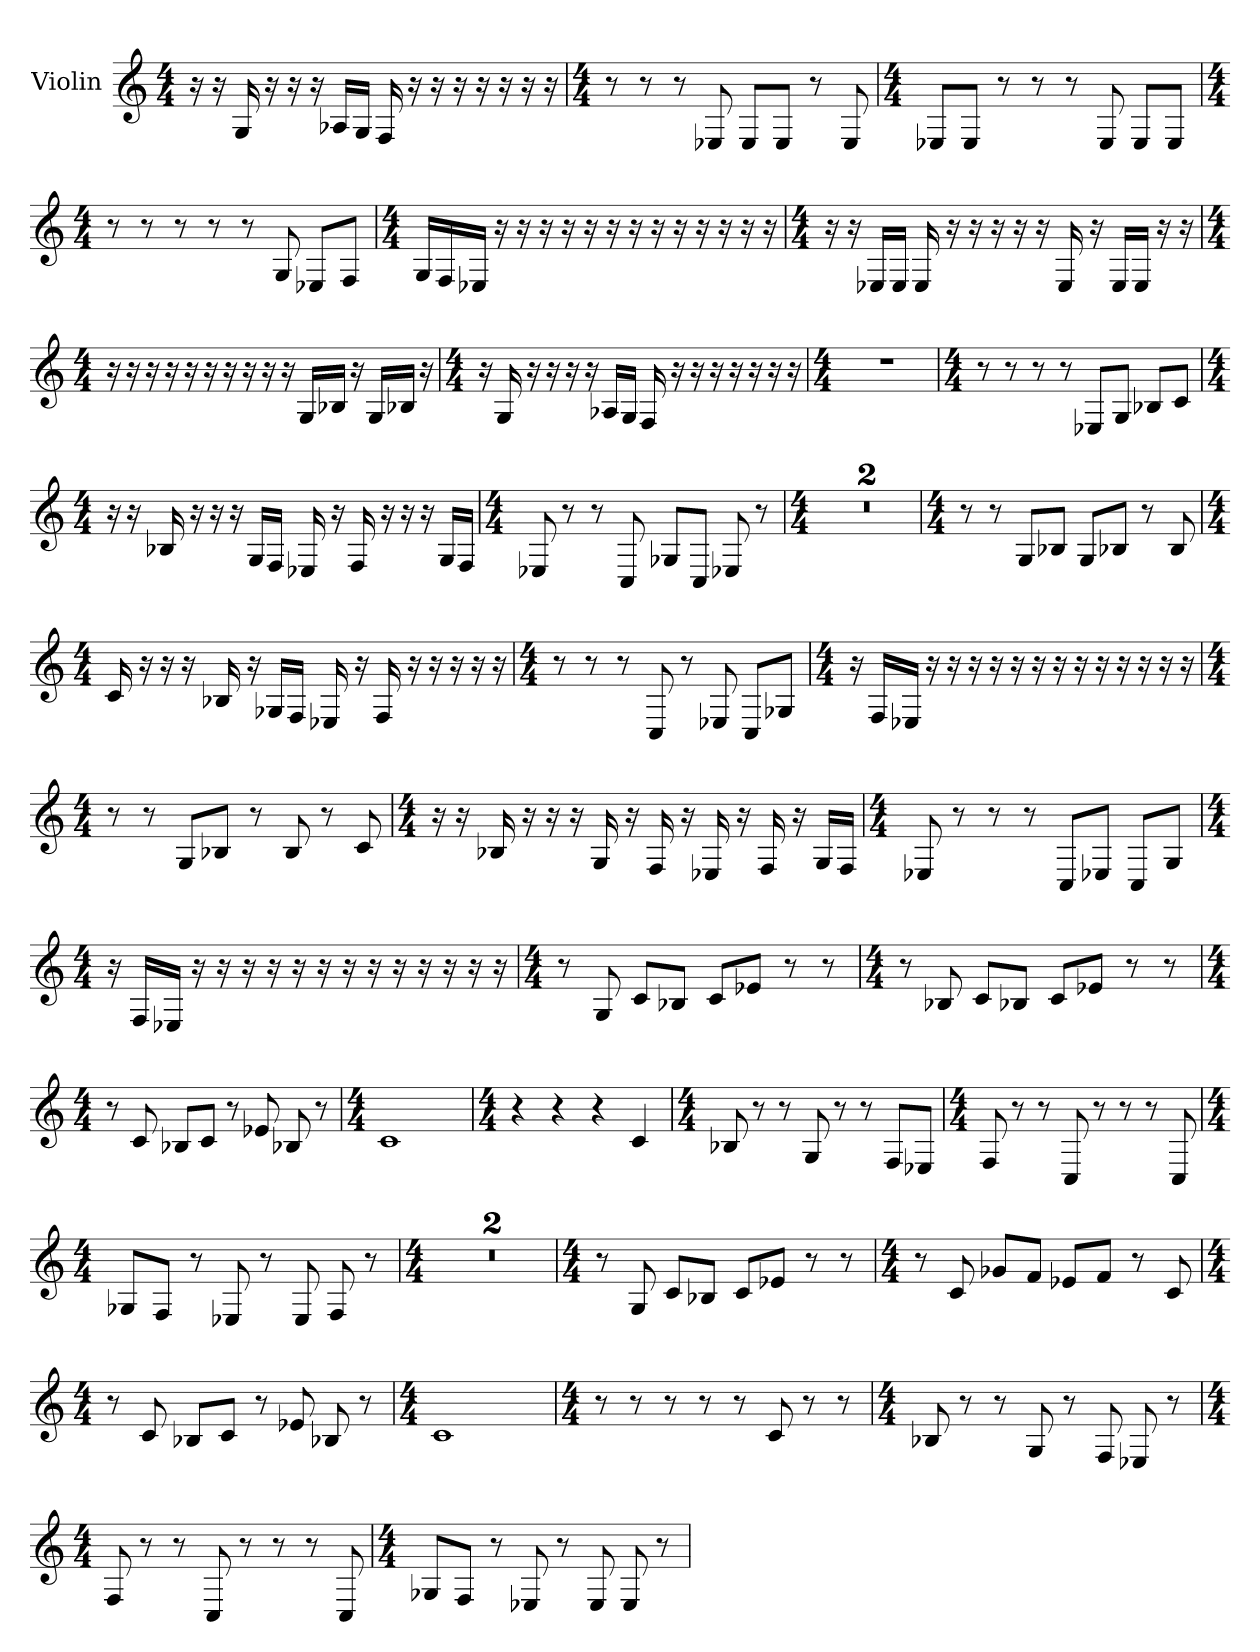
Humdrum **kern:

**kern
*part1
*staff1
*I"Violin
*I'Vln
*M4/4
=
16r
16r
16G
16r
16r
16r
16A-XLL
16GJJ
16F
16r
16r
16r
16r
16r
16r
16r
=
*M4/4
8r
8r
8r
8E-X
8E-L
8E-J
8r
8E-
=
*M4/4
8E-XL
8E-J
8r
8r
8r
8E-
8E-L
8E-J
=
*M4/4
8r
8r
8r
8r
8r
8G
8E-XL
8FJ
=
*M4/4
16GLL
16F
16E-XJJ
16r
16r
16r
16r
16r
16r
16r
16r
16r
16r
16r
16r
16r
=
*M4/4
16r
16r
16E-XLL
16E-JJ
16E-
16r
16r
16r
16r
16r
16E-
16r
16E-LL
16E-JJ
16r
16r
=
*M4/4
16r
16r
16r
16r
16r
16r
16r
16r
16r
16r
16GLL
16B-XJJ
16r
16GLL
16B-XJJ
16r
=
*M4/4
16r
16G
16r
16r
16r
16r
16A-XLL
16GJJ
16F
16r
16r
16r
16r
16r
16r
16r
=
*M4/4
1r
=
*M4/4
8r
8r
8r
8r
8E-XL
8GJ
8B-XL
8cJ
=
*M4/4
16r
16r
16B-X
16r
16r
16r
16GLL
16FJJ
16E-X
16r
16F
16r
16r
16r
16GLL
16FJJ
=
*M4/4
8E-X
8r
8r
8C
8G-XL
8CJ
8E-X
8r
=
*M4/4
1r
=
*M4/4
1r
=
*M4/4
8r
8r
8GL
8B-XJ
8GL
8B-XJ
8r
8B-
=
*M4/4
16c
16r
16r
16r
16B-X
16r
16G-XLL
16FJJ
16E-X
16r
16F
16r
16r
16r
16r
16r
=
*M4/4
8r
8r
8r
8C
8r
8E-X
8CL
8G-XJ
=
*M4/4
16r
16FLL
16E-XJJ
16r
16r
16r
16r
16r
16r
16r
16r
16r
16r
16r
16r
16r
=
*M4/4
8r
8r
8GL
8B-XJ
8r
8B-
8r
8c
=
*M4/4
16r
16r
16B-X
16r
16r
16r
16G
16r
16F
16r
16E-X
16r
16F
16r
16GLL
16FJJ
=
*M4/4
8E-X
8r
8r
8r
8CL
8E-XJ
8CL
8GJ
=
*M4/4
16r
16FLL
16E-XJJ
16r
16r
16r
16r
16r
16r
16r
16r
16r
16r
16r
16r
16r
=
*M4/4
8r
8G
8cL
8B-XJ
8cL
8e-XJ
8r
8r
=
*M4/4
8r
8B-X
8cL
8B-XJ
8cL
8e-XJ
8r
8r
=
*M4/4
8r
8c
8B-XL
8cJ
8r
8e-X
8B-X
8r
=
*M4/4
1c
=
*M4/4
4r
4r
4r
4c
=
*M4/4
8B-X
8r
8r
8G
8r
8r
8FL
8E-XJ
=
*M4/4
8F
8r
8r
8C
8r
8r
8r
8C
=
*M4/4
8G-XL
8FJ
8r
8E-X
8r
8E-
8F
8r
=
*M4/4
1r
=
*M4/4
1r
=
*M4/4
8r
8G
8cL
8B-XJ
8cL
8e-XJ
8r
8r
=
*M4/4
8r
8c
8g-XL
8fJ
8e-XL
8fJ
8r
8c
=
*M4/4
8r
8c
8B-XL
8cJ
8r
8e-X
8B-X
8r
=
*M4/4
1c
=
*M4/4
8r
8r
8r
8r
8r
8c
8r
8r
=
*M4/4
8B-X
8r
8r
8G
8r
8F
8E-X
8r
=
*M4/4
8F
8r
8r
8C
8r
8r
8r
8C
=
*M4/4
8G-XL
8FJ
8r
8E-X
8r
8E-
8E-
8r
=
*-
